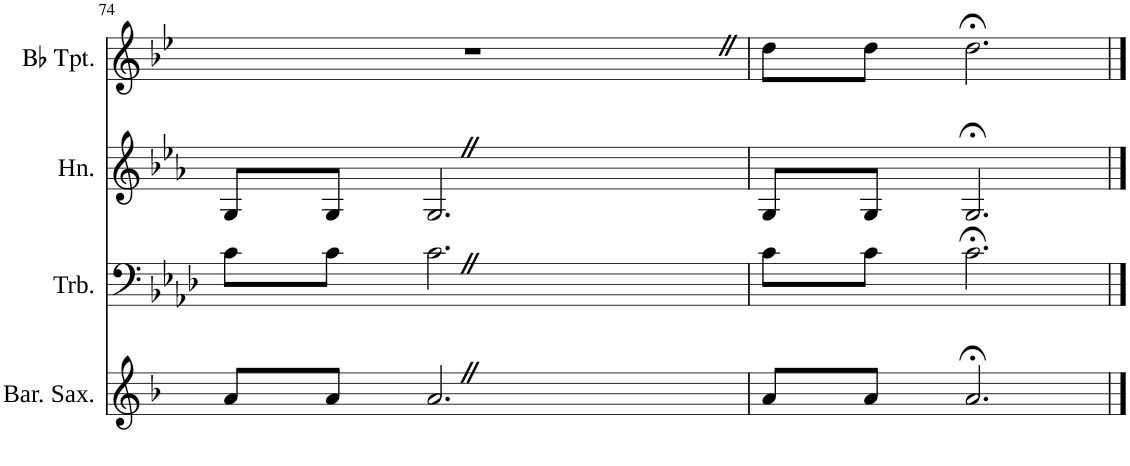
**kern	**kern	**kern	**kern
*part4	*part3	*part2	*part1
*staff4	*staff3	*staff2	*staff1
*I"Baritone Saxophone	*I"Trombone	*I"Horn	*I"Bb Trumpet
*I'Bar. Sax.	*I'Trb.	*I'Hn.	*I'Bb Tpt.
!!LO:PB:g=z
*clefG2	*clefF4	*clefG2	*clefG2
*Trd12c21	*	*Trd4c7	*Trd1c2
*k[b-]	*k[b-e-a-d-]	*k[b-e-a-]	*k[b-e-]
*M4/4	*M4/4	*M4/4	*M4/4
*met(c|)	*met(c|)	*met(c|)	*met(c|)
=74	=74	=74	=74
8a/L	8c\L	8G/L	1r
8a/J	8c\J	8G/J	.
2.aZ/	2.cZ\	2.GZ/	.
=75	=75	=75	=75
8a/L	8c\L	8G/L	8dd\L
8a/J	8c\J	8G/J	8dd\J
2.a;</	2.c;<\	2.G;</	2.dd;<\
==	==	==	==
*-	*-	*-	*-
